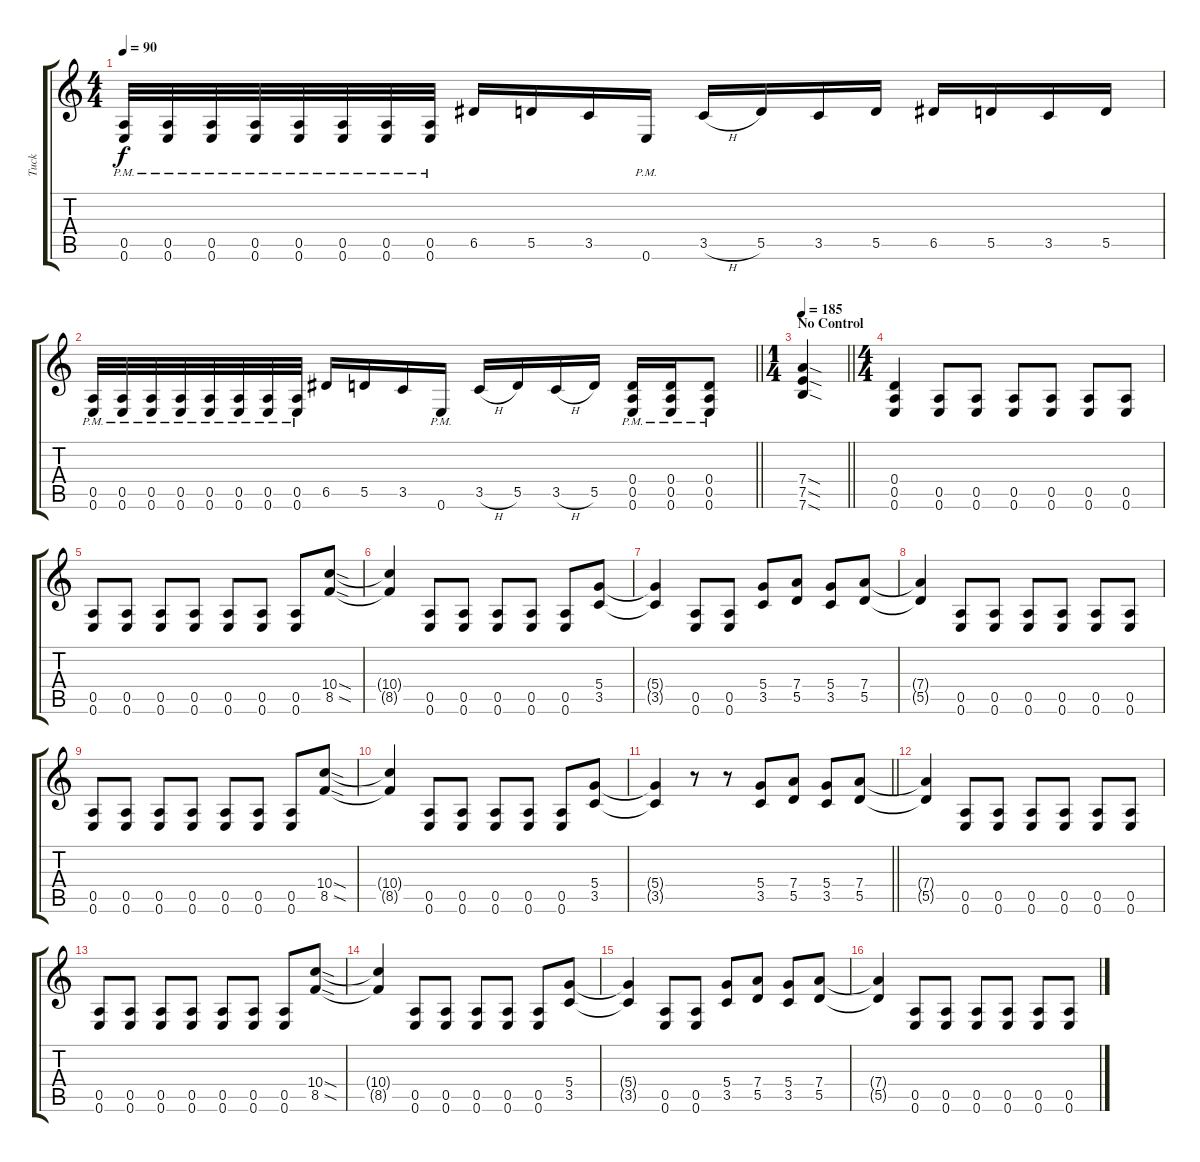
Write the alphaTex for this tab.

\track ("Tuck" "Tuck") {instrument distortionguitar}
\staff {score tabs}
\tuning (E4 B3 G3 D3 A2 E2) {hide}
\ts (4 4)
\tempo 90
\clef g2
\ks c
(0.5{pm} 0.6{pm}).32{dy f instrument distortionguitar} (0.5{pm} 0.6{pm}).32 (0.5{pm} 0.6{pm}).32 (0.5{pm} 0.6{pm}).32 (0.5{pm} 0.6{pm}).32 (0.5{pm} 0.6{pm}).32 (0.5{pm} 0.6{pm}).32 (0.5{pm} 0.6{pm}).32 6.5.16 5.5.16 3.5.16 0.6{pm}.16 3.5{h}.16 5.5.16 3.5.16 5.5.16 6.5.16 5.5.16 3.5.16 5.5.16 |
\barLineRight lightlight
(0.5{pm} 0.6{pm}).32 (0.5{pm} 0.6{pm}).32 (0.5{pm} 0.6{pm}).32 (0.5{pm} 0.6{pm}).32 (0.5{pm} 0.6{pm}).32 (0.5{pm} 0.6{pm}).32 (0.5{pm} 0.6{pm}).32 (0.5{pm} 0.6{pm}).32 6.5.16 5.5.16 3.5.16 0.6{pm}.16 3.5{h}.16 5.5.16 3.5{h}.16 5.5.16 (0.4{pm} 0.5{pm} 0.6{pm}).16 (0.4{pm} 0.5{pm} 0.6{pm}).16 (0.4{pm} 0.5{pm} 0.6{pm}).8 |
\ts (1 4)
\section ("" "No Control")
\tempo 185
\barLineRight lightlight
(7.4{sod} 7.5{sod} 7.6{sod}).4{volume 16 balance 16 instrument distortionguitar} |
\ts (4 4)
(0.4 0.5 0.6).4 (0.5 0.6).8 (0.5 0.6).8 (0.5 0.6).8 (0.5 0.6).8 (0.5 0.6).8 (0.5 0.6).8 |
(0.5 0.6).8 (0.5 0.6).8 (0.5 0.6).8 (0.5 0.6).8 (0.5 0.6).8 (0.5 0.6).8 (0.5 0.6).8 (10.4{sod} 8.5{sod}).8 |
(10.4{t} 8.5{t}).4 (0.5 0.6).8 (0.5 0.6).8 (0.5 0.6).8 (0.5 0.6).8 (0.5 0.6).8 (5.4 3.5).8 |
(5.4{t} 3.5{t}).4 (0.5 0.6).8 (0.5 0.6).8 (5.4 3.5).8 (7.4 5.5).8 (5.4 3.5).8 (7.4 5.5).8 |
(7.4{t} 5.5{t}).4 (0.5 0.6).8 (0.5 0.6).8 (0.5 0.6).8 (0.5 0.6).8 (0.5 0.6).8 (0.5 0.6).8 |
(0.5 0.6).8 (0.5 0.6).8 (0.5 0.6).8 (0.5 0.6).8 (0.5 0.6).8 (0.5 0.6).8 (0.5 0.6).8 (10.4{sod} 8.5{sod}).8 |
(10.4{t} 8.5{t}).4 (0.5 0.6).8 (0.5 0.6).8 (0.5 0.6).8 (0.5 0.6).8 (0.5 0.6).8 (5.4 3.5).8 |
\barLineRight lightlight
(5.4{t} 3.5{t}).4 r.8 r.8 (5.4 3.5).8 (7.4 5.5).8 (5.4 3.5).8 (7.4 5.5).8 |
(7.4{t} 5.5{t}).4 (0.5 0.6).8 (0.5 0.6).8 (0.5 0.6).8 (0.5 0.6).8 (0.5 0.6).8 (0.5 0.6).8 |
(0.5 0.6).8 (0.5 0.6).8 (0.5 0.6).8 (0.5 0.6).8 (0.5 0.6).8 (0.5 0.6).8 (0.5 0.6).8 (10.4{sod} 8.5{sod}).8 |
(10.4{t} 8.5{t}).4 (0.5 0.6).8 (0.5 0.6).8 (0.5 0.6).8 (0.5 0.6).8 (0.5 0.6).8 (5.4 3.5).8 |
(5.4{t} 3.5{t}).4 (0.5 0.6).8 (0.5 0.6).8 (5.4 3.5).8 (7.4 5.5).8 (5.4 3.5).8 (7.4 5.5).8 |
(7.4{t} 5.5{t}).4 (0.5 0.6).8 (0.5 0.6).8 (0.5 0.6).8 (0.5 0.6).8 (0.5 0.6).8 (0.5 0.6).8
